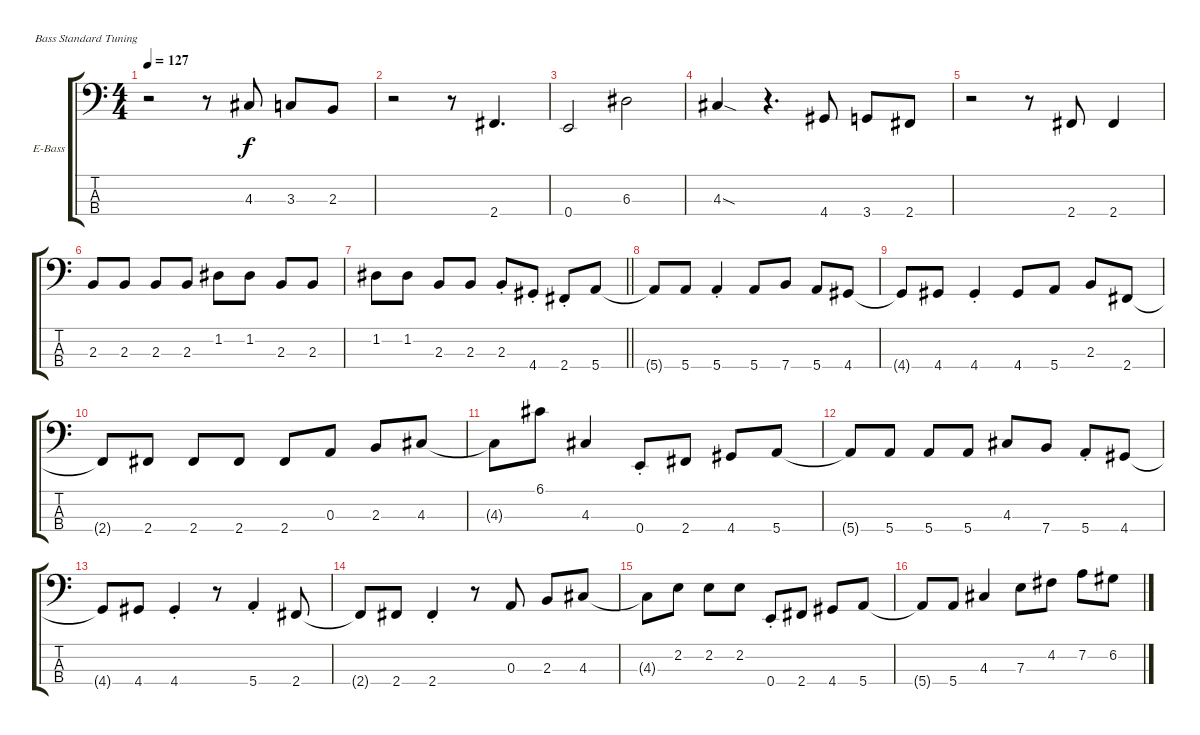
\defaultSystemsLayout 4
\bracketExtendMode groupsimilarinstruments
\firstSystemTrackNameOrientation horizontal
\otherSystemsTrackNameOrientation horizontal
\track ("Electric Bass" "E-Bass") {instrument electricbassfinger}
\staff {score tabs}
\tuning (G2 D2 A1 E1)
\ts (4 4)
\tempo 127
\clef f4
\ks c
r.2{dy f} r.8 4.3.8 3.3.8 2.3.8 |
r.2 r.8 2.4.4{d} |
0.4.2 6.3.2 |
4.3{sod}.4 r.4{d} 4.4.8 3.4.8 2.4.8 |
r.2 r.8 2.4.8 2.4.4 |
2.3.8 2.3.8 2.3.8 2.3.8 1.2.8 1.2.8 2.3.8 2.3.8 |
\barLineRight lightlight
1.2.8 1.2.8 2.3.8 2.3.8 2.3{st}.8 4.4{st}.8 2.4{st}.8 5.4.8 |
5.4{t}.8 5.4.8 5.4{st}.4 5.4.8 7.4.8 5.4.8 4.4.8 |
4.4{t}.8 4.4.8 4.4{st}.4 4.4.8 5.4.8 2.3.8 2.4.8 |
2.4{t}.8 2.4.8 2.4.8 2.4.8 2.4.8 0.3.8 2.3.8 4.3.8 |
4.3{t}.8 6.1.8 4.3.4 0.4{st}.8 2.4.8 4.4.8 5.4.8 |
5.4{t}.8 5.4.8 5.4.8 5.4.8 4.3.8 7.4.8 5.4{st}.8 4.4.8 |
4.4{t}.8 4.4.8 4.4{st}.4 r.8 5.4{st}.4 2.4.8 |
2.4{t}.8 2.4.8 2.4{st}.4 r.8 0.3.8 2.3.8 4.3.8 |
4.3{t}.8 2.2.8 2.2.8 2.2.8 0.4{st}.8 2.4.8 4.4.8 5.4.8 |
5.4{t}.8 5.4.8 4.3.4 7.3.8 4.2.8 7.2.8 6.2.8
